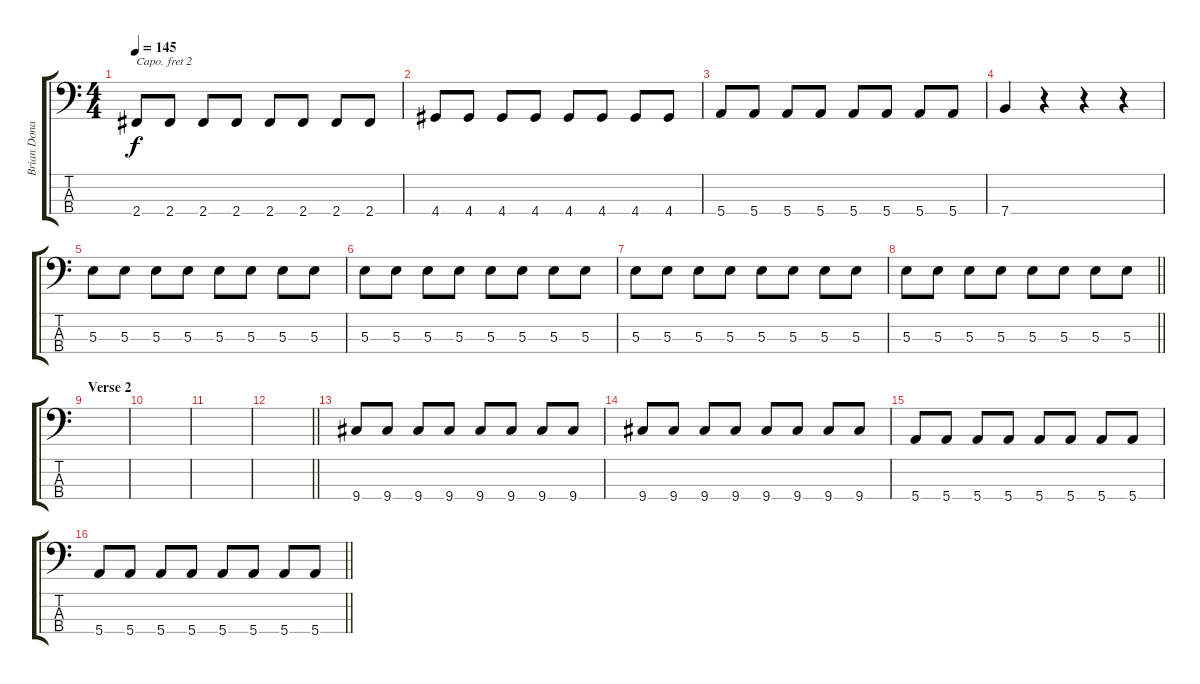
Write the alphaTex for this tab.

\track ("Brian Donahue (Bass)" "Brian Dona") {instrument electricbassfinger}
\staff {score tabs}
\capo 2
\tuning (G2 D2 A1 D1) {hide}
\ts (4 4)
\tempo 145
\clef f4
\ks c
2.4.8{dy f} 2.4.8 2.4.8 2.4.8 2.4.8 2.4.8 2.4.8 2.4.8 |
4.4.8 4.4.8 4.4.8 4.4.8 4.4.8 4.4.8 4.4.8 4.4.8 |
5.4.8 5.4.8 5.4.8 5.4.8 5.4.8 5.4.8 5.4.8 5.4.8 |
7.4.4 r.4 r.4 r.4 |
5.3.8 5.3.8 5.3.8 5.3.8 5.3.8 5.3.8 5.3.8 5.3.8 |
5.3.8 5.3.8 5.3.8 5.3.8 5.3.8 5.3.8 5.3.8 5.3.8 |
5.3.8 5.3.8 5.3.8 5.3.8 5.3.8 5.3.8 5.3.8 5.3.8 |
\barLineRight lightlight
5.3.8 5.3.8 5.3.8 5.3.8 5.3.8 5.3.8 5.3.8 5.3.8 |
\section ("" "Verse 2")
|
|
|
\barLineRight lightlight
|
9.4.8 9.4.8 9.4.8 9.4.8 9.4.8 9.4.8 9.4.8 9.4.8 |
9.4.8 9.4.8 9.4.8 9.4.8 9.4.8 9.4.8 9.4.8 9.4.8 |
5.4.8 5.4.8 5.4.8 5.4.8 5.4.8 5.4.8 5.4.8 5.4.8 |
\barLineRight lightlight
5.4.8 5.4.8 5.4.8 5.4.8 5.4.8 5.4.8 5.4.8 5.4.8
